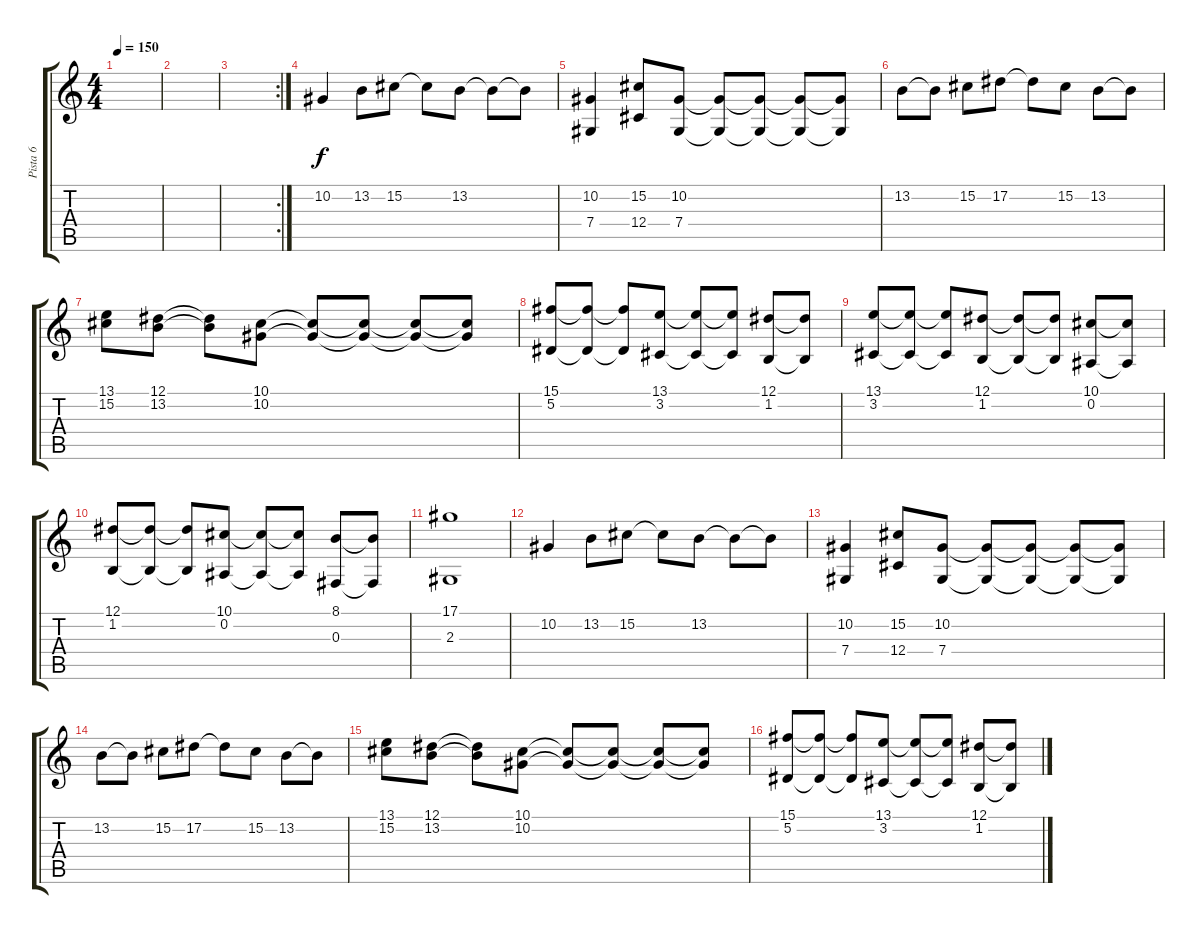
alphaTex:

\track ("Pista 6" "Pista 6") {instrument violin}
\staff {score tabs}
\tuning (Eb4 Bb3 Gb3 Db3 Ab2 Eb2) {hide}
\ts (4 4)
\tempo 150
\clef g2
\ks c
|
|
\rc 2
|
10.2.4 13.2.8 15.2.8 15.2{t}.8 13.2.8 13.2{t}.8 13.2{t}.8 |
(10.2 7.4).4 (15.2 12.4).8 (10.2 7.4).8 (10.2{t} 7.4{t}).8 (10.2{t} 7.4{t}).8 (10.2{t} 7.4{t}).8 (10.2{t} 7.4{t}).8 |
13.2.8 13.2{t}.8 15.2.8 17.2.8 17.2{t}.8 15.2.8 13.2.8 13.2{t}.8 |
(13.1 15.2).8 (12.1 13.2).8 (12.1{t} 13.2{t}).8 (10.1 10.2).8 (10.1{t} 10.2{t}).8 (10.1{t} 10.2{t}).8 (10.1{t} 10.2{t}).8 (10.1{t} 10.2{t}).8 |
(15.1 5.2).8 (15.1{t} 5.2{t}).8 (15.1{t} 5.2{t}).8 (13.1 3.2).8 (13.1{t} 3.2{t}).8 (13.1{t} 3.2{t}).8 (12.1 1.2).8 (12.1{t} 1.2{t}).8 |
(13.1 3.2).8 (13.1{t} 3.2{t}).8 (13.1{t} 3.2{t}).8 (12.1 1.2).8 (12.1{t} 1.2{t}).8 (12.1{t} 1.2{t}).8 (10.1 0.2).8 (10.1{t} 0.2{t}).8 |
(12.1 1.2).8 (12.1{t} 1.2{t}).8 (12.1{t} 1.2{t}).8 (10.1 0.2).8 (10.1{t} 0.2{t}).8 (10.1{t} 0.2{t}).8 (8.1 0.3).8 (8.1{t} 0.3{t}).8 |
(17.1 2.3).1 |
10.2.4 13.2.8 15.2.8 15.2{t}.8 13.2.8 13.2{t}.8 13.2{t}.8 |
(10.2 7.4).4 (15.2 12.4).8 (10.2 7.4).8 (10.2{t} 7.4{t}).8 (10.2{t} 7.4{t}).8 (10.2{t} 7.4{t}).8 (10.2{t} 7.4{t}).8 |
13.2.8 13.2{t}.8 15.2.8 17.2.8 17.2{t}.8 15.2.8 13.2.8 13.2{t}.8 |
(13.1 15.2).8 (12.1 13.2).8 (12.1{t} 13.2{t}).8 (10.1 10.2).8 (10.1{t} 10.2{t}).8 (10.1{t} 10.2{t}).8 (10.1{t} 10.2{t}).8 (10.1{t} 10.2{t}).8 |
(15.1 5.2).8 (15.1{t} 5.2{t}).8 (15.1{t} 5.2{t}).8 (13.1 3.2).8 (13.1{t} 3.2{t}).8 (13.1{t} 3.2{t}).8 (12.1 1.2).8 (12.1{t} 1.2{t}).8
